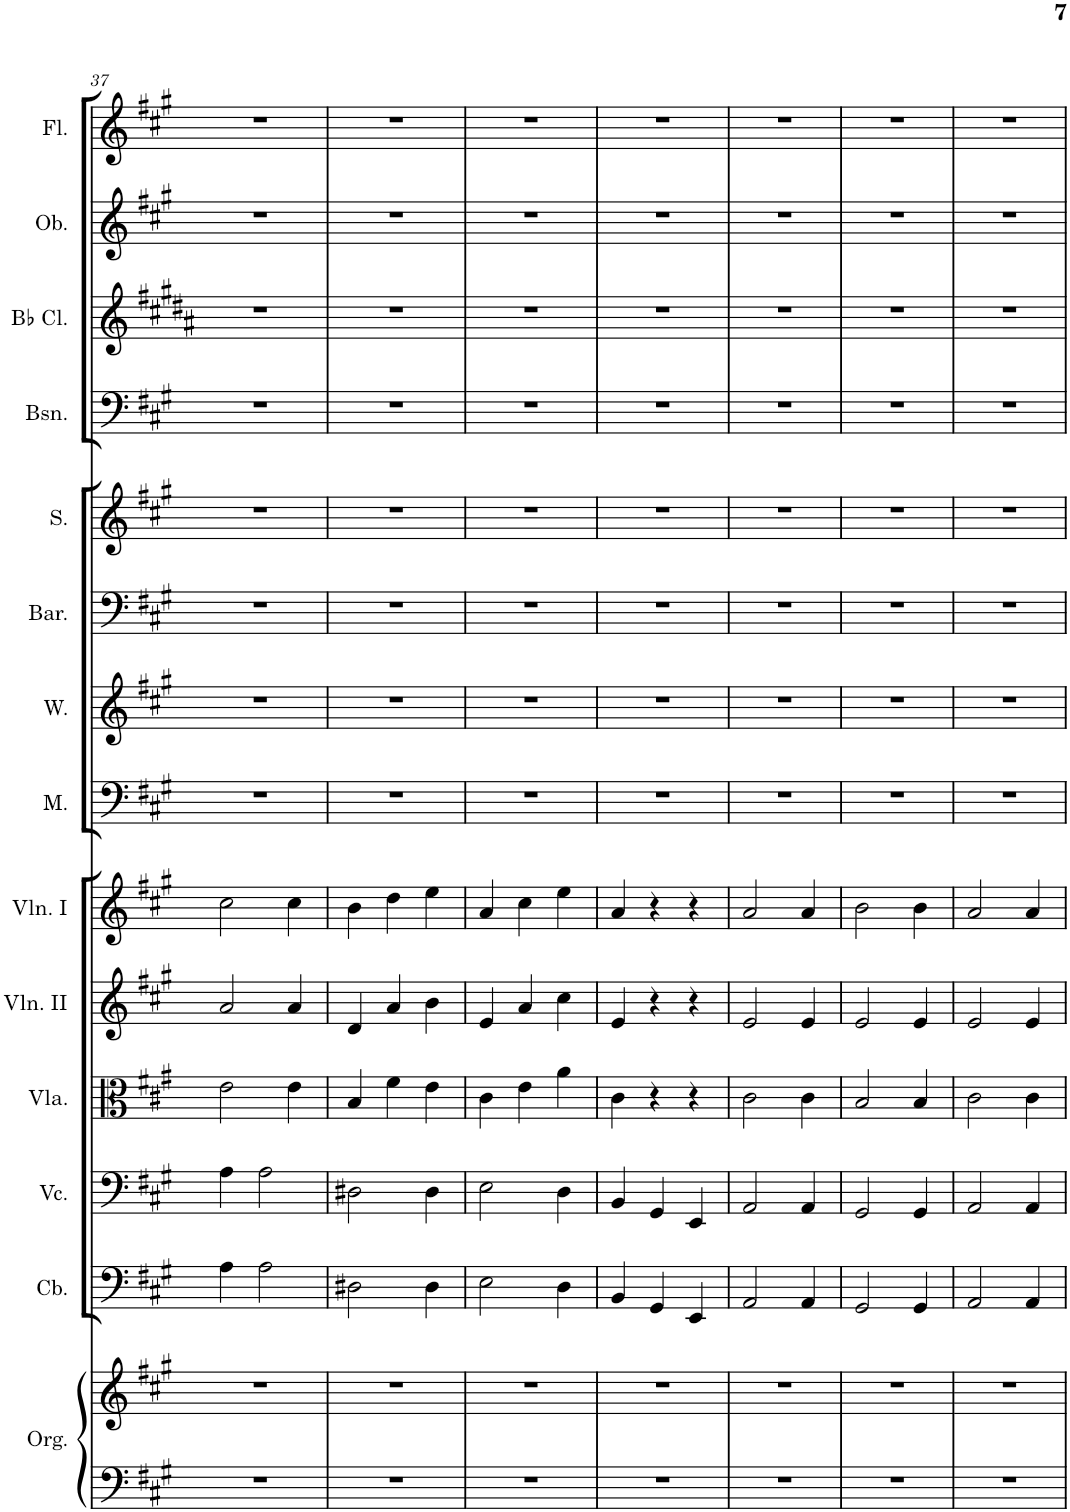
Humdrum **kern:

**kern	**kern	**kern	**kern	**kern	**kern	**kern	**kern	**kern	**kern	**kern	**kern	**kern	**kern	**kern
*part14	*part14	*part13	*part12	*part11	*part10	*part9	*part8	*part7	*part6	*part5	*part4	*part3	*part2	*part1
*staff15	*staff14	*staff13	*staff12	*staff11	*staff10	*staff9	*staff8	*staff7	*staff6	*staff5	*staff4	*staff3	*staff2	*staff1
*I"Organ	*	*I"Contrabasses	*I"Violoncellos	*I"Violas	*I"Violins II	*I"Violins I	*I"Men	*I"Women	*I"Baritone	*I"Soprano	*I"Bassoons	*I"Clarinets in Bb	*I"Oboes	*I"Flutes
*I'Org.	*	*I'Cb.	*I'Vc.	*I'Vla.	*I'Vln. II	*I'Vln. I	*I'M.	*I'W.	*I'Bar.	*I'S.	*I'Bsn.	*	*I'Ob.	*I'Fl.
!!LO:PB:g=z
*clefF4	*clefG2	*clefF4	*clefF4	*clefC3	*clefG2	*clefG2	*clefF4	*clefG2	*clefF4	*clefG2	*clefF4	*clefG2	*clefG2	*clefG2
*	*	*Trd7c12	*	*	*	*	*	*	*	*	*	*Trd1c2	*	*
*k[f#c#g#]	*k[f#c#g#]	*k[f#c#g#]	*k[f#c#g#]	*k[f#c#g#]	*k[f#c#g#]	*k[f#c#g#]	*k[f#c#g#]	*k[f#c#g#]	*k[f#c#g#]	*k[f#c#g#]	*k[f#c#g#]	*k[f#c#g#d#a#]	*k[f#c#g#]	*k[f#c#g#]
*M3/4	*M3/4	*M3/4	*M3/4	*M3/4	*M3/4	*M3/4	*M3/4	*M3/4	*M3/4	*M3/4	*M3/4	*M3/4	*M3/4	*M3/4
=37	=37	=37	=37	=37	=37	=37	=37	=37	=37	=37	=37	=37	=37	=37
2.r	2.r	4A\	4A\	2e\	2a/	2cc#\	2.r	2.r	2.r	2.r	2.r	2.r	2.r	2.r
.	.	2A\	2A\	.	.	.	.	.	.	.	.	.	.	.
.	.	.	.	4e\	4a/	4cc#\	.	.	.	.	.	.	.	.
=38	=38	=38	=38	=38	=38	=38	=38	=38	=38	=38	=38	=38	=38	=38
2.r	2.r	2D#X\	2D#X\	4B/	4d/	4b\	2.r	2.r	2.r	2.r	2.r	2.r	2.r	2.r
.	.	.	.	4f#\	4a/	4dd\	.	.	.	.	.	.	.	.
.	.	4D#\	4D#\	4e\	4b\	4ee\	.	.	.	.	.	.	.	.
=39	=39	=39	=39	=39	=39	=39	=39	=39	=39	=39	=39	=39	=39	=39
2.r	2.r	2E\	2E\	4c#\	4e/	4a/	2.r	2.r	2.r	2.r	2.r	2.r	2.r	2.r
.	.	.	.	4e\	4a/	4cc#\	.	.	.	.	.	.	.	.
.	.	4D\	4D\	4a\	4cc#\	4ee\	.	.	.	.	.	.	.	.
=40	=40	=40	=40	=40	=40	=40	=40	=40	=40	=40	=40	=40	=40	=40
2.r	2.r	4BB/	4BB/	4c#\	4e/	4a/	2.r	2.r	2.r	2.r	2.r	2.r	2.r	2.r
.	.	4GG#/	4GG#/	4r	4r	4r	.	.	.	.	.	.	.	.
.	.	4EE/	4EE/	4r	4r	4r	.	.	.	.	.	.	.	.
=41	=41	=41	=41	=41	=41	=41	=41	=41	=41	=41	=41	=41	=41	=41
2.r	2.r	2AA/	2AA/	2c#\	2e/	2a/	2.r	2.r	2.r	2.r	2.r	2.r	2.r	2.r
.	.	4AA/	4AA/	4c#\	4e/	4a/	.	.	.	.	.	.	.	.
=42	=42	=42	=42	=42	=42	=42	=42	=42	=42	=42	=42	=42	=42	=42
2.r	2.r	2GG#/	2GG#/	2B/	2e/	2b\	2.r	2.r	2.r	2.r	2.r	2.r	2.r	2.r
.	.	4GG#/	4GG#/	4B/	4e/	4b\	.	.	.	.	.	.	.	.
=43	=43	=43	=43	=43	=43	=43	=43	=43	=43	=43	=43	=43	=43	=43
2.r	2.r	2AA/	2AA/	2c#\	2e/	2a/	2.r	2.r	2.r	2.r	2.r	2.r	2.r	2.r
.	.	4AA/	4AA/	4c#\	4e/	4a/	.	.	.	.	.	.	.	.
=	=	=	=	=	=	=	=	=	=	=	=	=	=	=
*-	*-	*-	*-	*-	*-	*-	*-	*-	*-	*-	*-	*-	*-	*-
